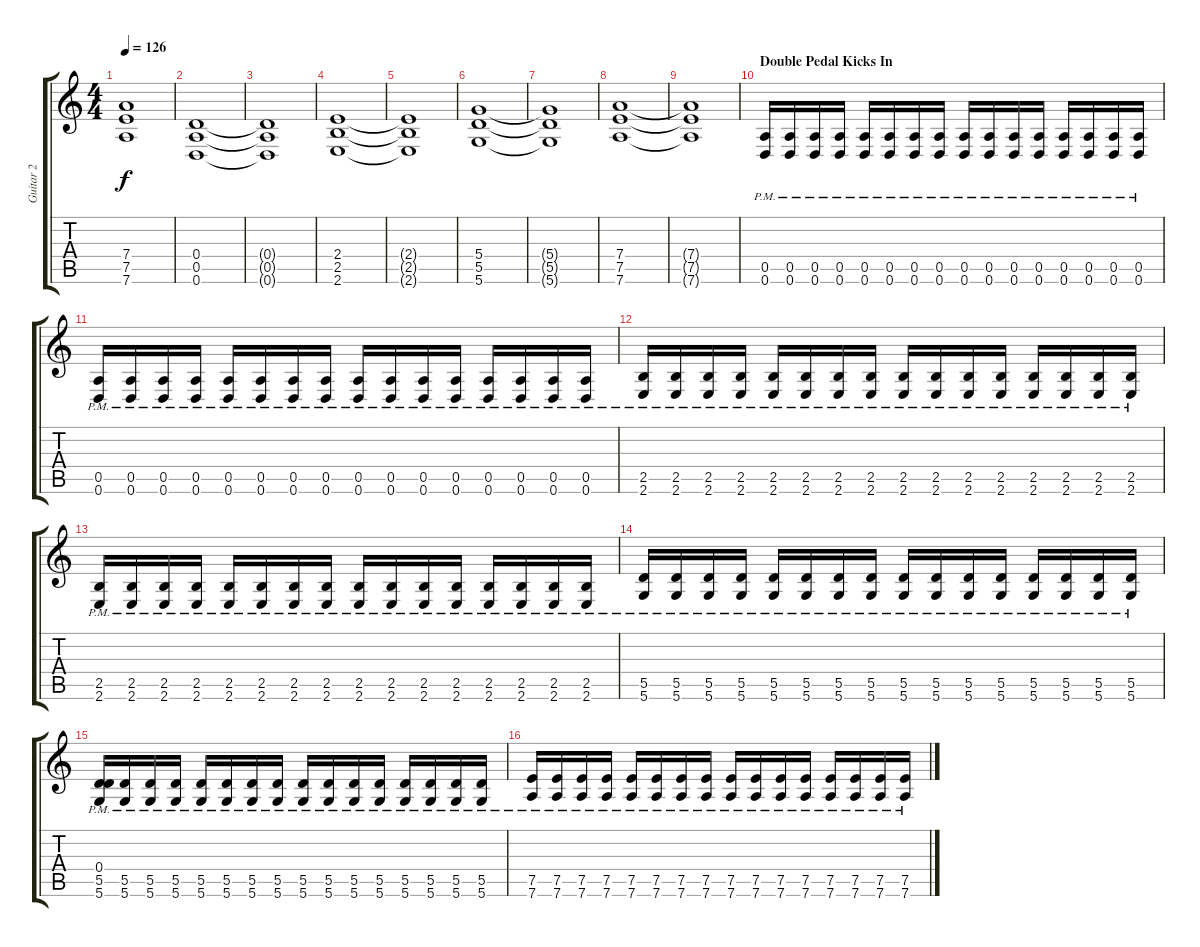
\track ("Guitar 2" "Guitar 2") {instrument distortionguitar}
\staff {score tabs}
\tuning (E4 B3 G3 D3 A2 D2) {hide}
\ts (4 4)
\tempo 126
\clef g2
\ks c
(7.4{t} 7.5{t} 7.6{t}).1{dy f} |
(0.4 0.5 0.6).1 |
(0.4{t} 0.5{t} 0.6{t}).1 |
(2.4 2.5 2.6).1 |
(2.4{t} 2.5{t} 2.6{t}).1 |
(5.4 5.5 5.6).1 |
(5.4{t} 5.5{t} 5.6{t}).1 |
(7.4 7.5 7.6).1 |
(7.4{t} 7.5{t} 7.6{t}).1 |
\section ("" "Double Pedal Kicks In")
(0.5{pm} 0.6{pm}).16 (0.5{pm} 0.6{pm}).16 (0.5{pm} 0.6{pm}).16 (0.5{pm} 0.6{pm}).16 (0.5{pm} 0.6{pm}).16 (0.5{pm} 0.6{pm}).16 (0.5{pm} 0.6{pm}).16 (0.5{pm} 0.6{pm}).16 (0.5{pm} 0.6{pm}).16 (0.5{pm} 0.6{pm}).16 (0.5{pm} 0.6{pm}).16 (0.5{pm} 0.6{pm}).16 (0.5{pm} 0.6{pm}).16 (0.5{pm} 0.6{pm}).16 (0.5{pm} 0.6{pm}).16 (0.5{pm} 0.6{pm}).16 |
(0.5{pm} 0.6{pm}).16 (0.5{pm} 0.6{pm}).16 (0.5{pm} 0.6{pm}).16 (0.5{pm} 0.6{pm}).16 (0.5{pm} 0.6{pm}).16 (0.5{pm} 0.6{pm}).16 (0.5{pm} 0.6{pm}).16 (0.5{pm} 0.6{pm}).16 (0.5{pm} 0.6{pm}).16 (0.5{pm} 0.6{pm}).16 (0.5{pm} 0.6{pm}).16 (0.5{pm} 0.6{pm}).16 (0.5{pm} 0.6{pm}).16 (0.5{pm} 0.6{pm}).16 (0.5{pm} 0.6{pm}).16 (0.5{pm} 0.6{pm}).16 |
(2.5{pm} 2.6{pm}).16 (2.5{pm} 2.6{pm}).16 (2.5{pm} 2.6{pm}).16 (2.5{pm} 2.6{pm}).16 (2.5{pm} 2.6{pm}).16 (2.5{pm} 2.6{pm}).16 (2.5{pm} 2.6{pm}).16 (2.5{pm} 2.6{pm}).16 (2.5{pm} 2.6{pm}).16 (2.5{pm} 2.6{pm}).16 (2.5{pm} 2.6{pm}).16 (2.5{pm} 2.6{pm}).16 (2.5{pm} 2.6{pm}).16 (2.5{pm} 2.6{pm}).16 (2.5{pm} 2.6{pm}).16 (2.5{pm} 2.6{pm}).16 |
(2.5{pm} 2.6{pm}).16 (2.5{pm} 2.6{pm}).16 (2.5{pm} 2.6{pm}).16 (2.5{pm} 2.6{pm}).16 (2.5{pm} 2.6{pm}).16 (2.5{pm} 2.6{pm}).16 (2.5{pm} 2.6{pm}).16 (2.5{pm} 2.6{pm}).16 (2.5{pm} 2.6{pm}).16 (2.5{pm} 2.6{pm}).16 (2.5{pm} 2.6{pm}).16 (2.5{pm} 2.6{pm}).16 (2.5{pm} 2.6{pm}).16 (2.5{pm} 2.6{pm}).16 (2.5{pm} 2.6{pm}).16 (2.5{pm} 2.6{pm}).16 |
(5.5{pm} 5.6{pm}).16 (5.5{pm} 5.6{pm}).16 (5.5{pm} 5.6{pm}).16 (5.5{pm} 5.6{pm}).16 (5.5{pm} 5.6{pm}).16 (5.5{pm} 5.6{pm}).16 (5.5{pm} 5.6{pm}).16 (5.5{pm} 5.6{pm}).16 (5.5{pm} 5.6{pm}).16 (5.5{pm} 5.6{pm}).16 (5.5{pm} 5.6{pm}).16 (5.5{pm} 5.6{pm}).16 (5.5{pm} 5.6{pm}).16 (5.5{pm} 5.6{pm}).16 (5.5{pm} 5.6{pm}).16 (5.5{pm} 5.6{pm}).16 |
(0.4 5.5{pm} 5.6{pm}).16 (5.5{pm} 5.6{pm}).16 (5.5{pm} 5.6{pm}).16 (5.5{pm} 5.6{pm}).16 (5.5{pm} 5.6{pm}).16 (5.5{pm} 5.6{pm}).16 (5.5{pm} 5.6{pm}).16 (5.5{pm} 5.6{pm}).16 (5.5{pm} 5.6{pm}).16 (5.5{pm} 5.6{pm}).16 (5.5{pm} 5.6{pm}).16 (5.5{pm} 5.6{pm}).16 (5.5{pm} 5.6{pm}).16 (5.5{pm} 5.6{pm}).16 (5.5{pm} 5.6{pm}).16 (5.5{pm} 5.6{pm}).16 |
(7.5{pm} 7.6{pm}).16 (7.5{pm} 7.6{pm}).16 (7.5{pm} 7.6{pm}).16 (7.5{pm} 7.6{pm}).16 (7.5{pm} 7.6{pm}).16 (7.5{pm} 7.6{pm}).16 (7.5{pm} 7.6{pm}).16 (7.5{pm} 7.6{pm}).16 (7.5{pm} 7.6{pm}).16 (7.5{pm} 7.6{pm}).16 (7.5{pm} 7.6{pm}).16 (7.5{pm} 7.6{pm}).16 (7.5{pm} 7.6{pm}).16 (7.5{pm} 7.6{pm}).16 (7.5{pm} 7.6{pm}).16 (7.5{pm} 7.6{pm}).16
